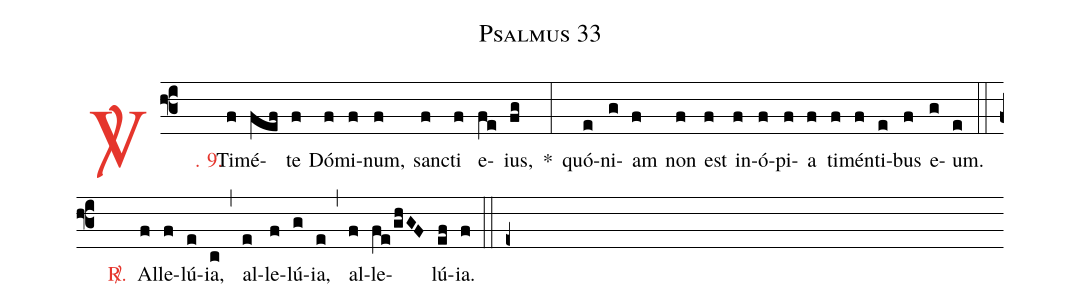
name: Psalmus 33;
%%
(f3)

<c><sp>V/</sp>. 9.</c>() Ti(f)mé(fef)te(f) Dó(f)mi(f)num,(f) san(f)cti(f) e(fe)ius,(fg) *(:) quó(e)ni(g)am(f) non(f) est(f) in(f)ó(f)pi(f)a(f) ti(f)mén(f)ti(e)bus(f) e(g)um.(e)

(::)

<c><sp>R/</sp>.</c>() Al(f)le(f)lú(e)ia,(c) (,) al(e)le(f)lú(g)ia,(e) (,) al(f)le(fe/ghGF)lú(ef)ia.(f)

(::)

(e+)
